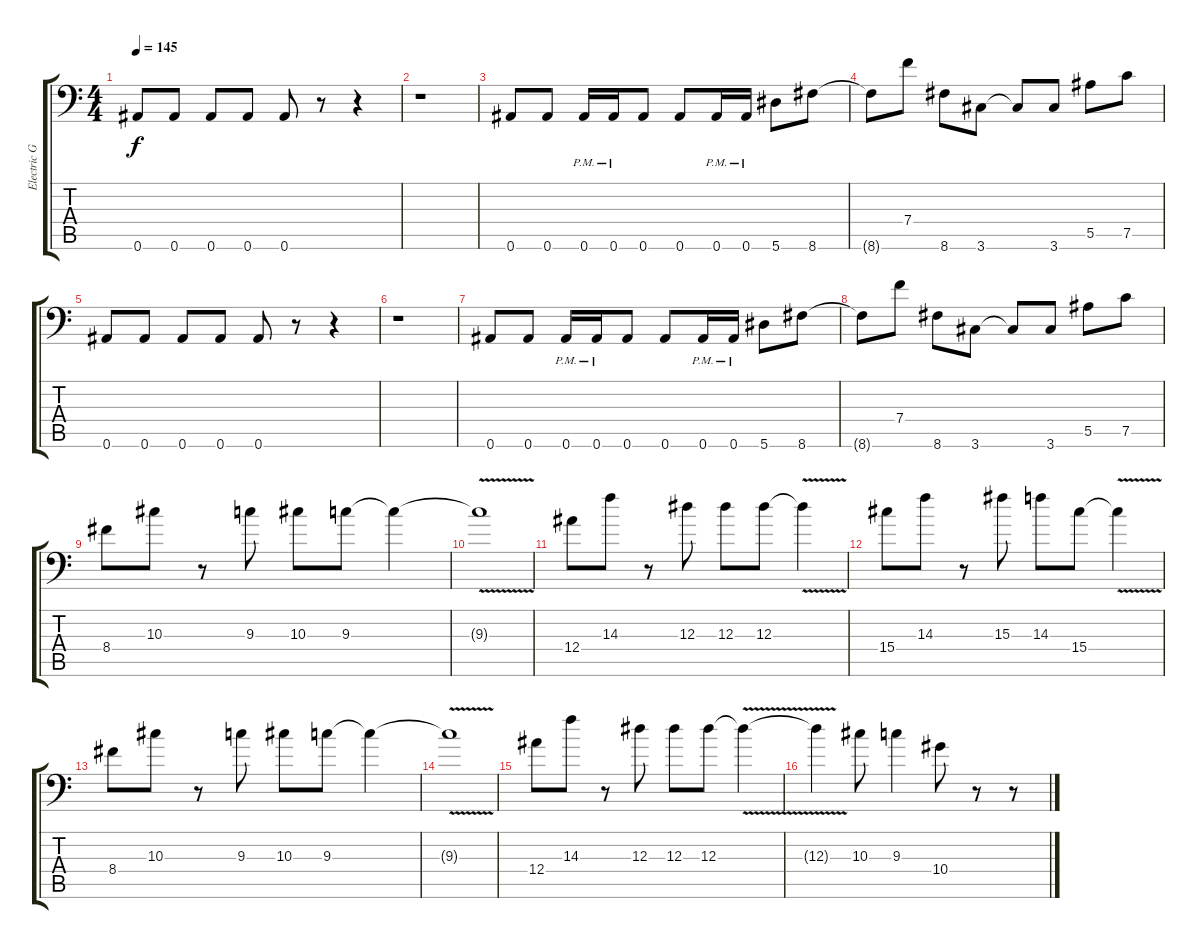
\track ("Electric Guitar" "Electric G") {instrument distortionguitar}
\staff {score tabs}
\tuning (C4 G3 Eb3 Bb2 F2 Bb1) {hide}
\ts (4 4)
\tempo 145
\clef f4
\ks c
0.6.8{dy f} 0.6.8 0.6.8 0.6.8 0.6.8 r.8 r.4 |
r.1 |
0.6.8 0.6.8 0.6{pm}.16 0.6{pm}.16 0.6.8 0.6.8 0.6{pm}.16 0.6{pm}.16 5.6.8 8.6.8 |
8.6{t}.8 7.4.8 8.6.8 3.6.8 3.6{t}.8 3.6.8 5.5.8 7.5.8 |
0.6.8 0.6.8 0.6.8 0.6.8 0.6.8 r.8 r.4 |
r.1 |
0.6.8 0.6.8 0.6{pm}.16 0.6{pm}.16 0.6.8 0.6.8 0.6{pm}.16 0.6{pm}.16 5.6.8 8.6.8 |
8.6{t}.8 7.4.8 8.6.8 3.6.8 3.6{t}.8 3.6.8 5.5.8 7.5.8 |
8.4.8 10.3.8 r.8 9.3.8 10.3.8 9.3.8 9.3{t}.4 |
9.3{v t}.1 |
12.4.8 14.3.8 r.8 12.3.8 12.3.8 12.3.8 12.3{v t}.4 |
15.4.8 14.3.8 r.8 15.3.8 14.3.8 15.4.8 15.4{v t}.4 |
8.4.8 10.3.8 r.8 9.3.8 10.3.8 9.3.8 9.3{t}.4 |
9.3{v t}.1 |
12.4.8 14.3.8 r.8 12.3.8 12.3.8 12.3.8 12.3{v t}.4 |
12.3{v t}.4 10.3.8 9.3.4 10.4.8 r.8 r.8
